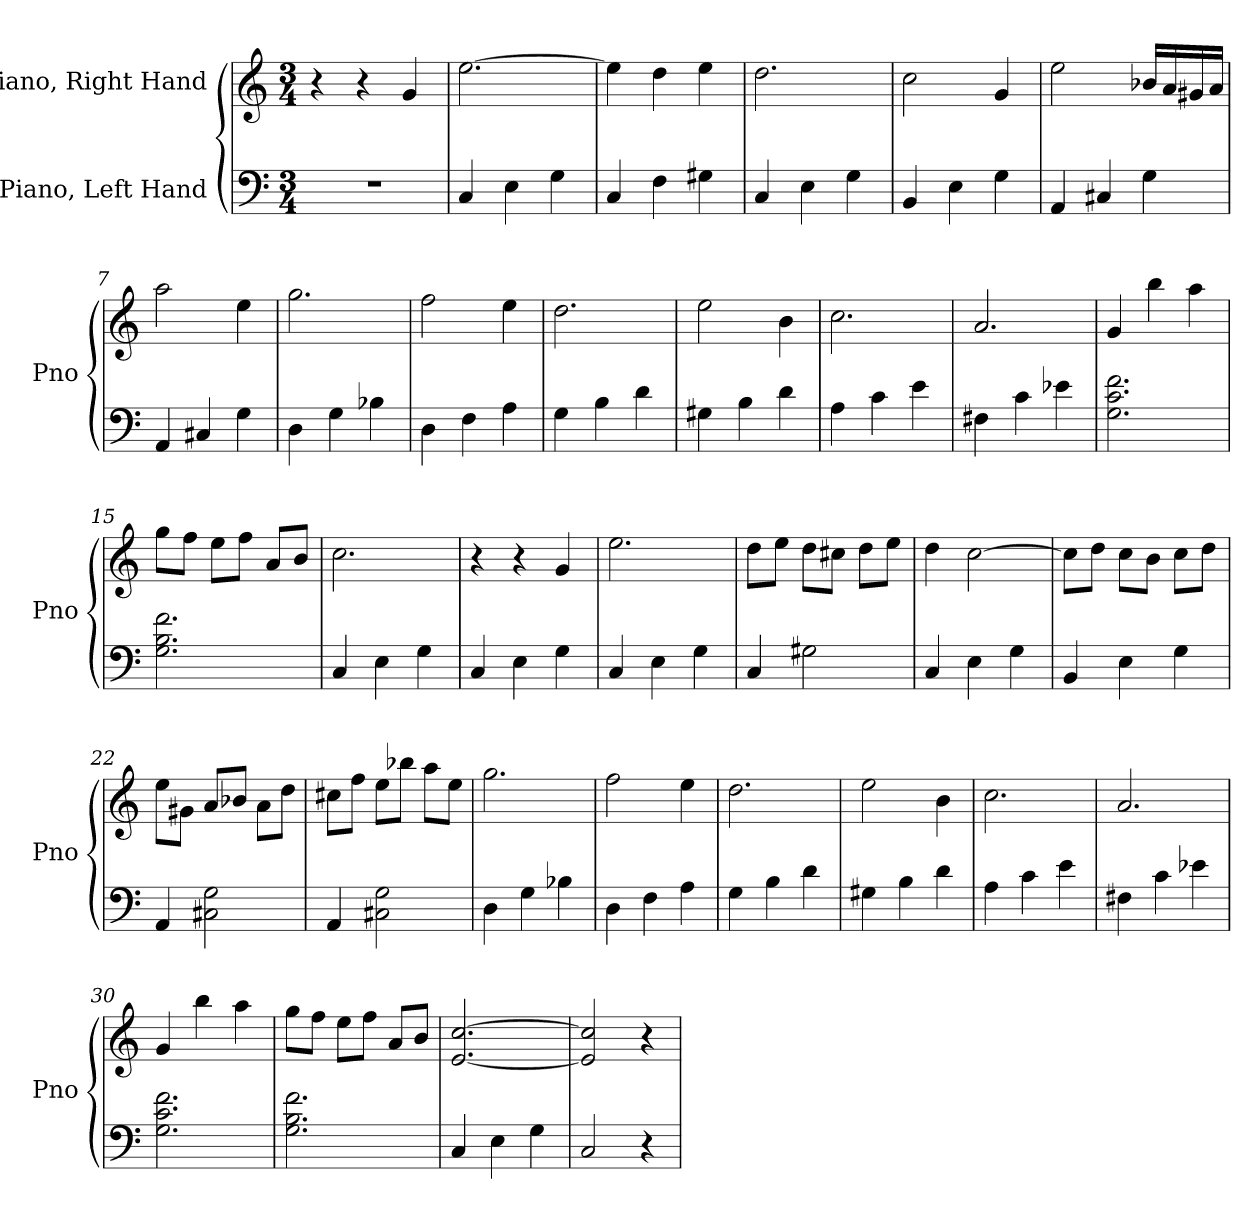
**kern	**kern
*part2	*part1
*staff2	*staff1
*I"Piano, Left Hand	*I"Piano, Right Hand
*I'Pno	*I'Pno
*clefF4	*clefG2
*k[]	*k[]
*M3/4	*M3/4
=1	=1
2.r	4r
.	4r
.	4g/
=2	=2
4C/	[2.ee\
4E\	.
4G\	.
=3	=3
4C/	4ee\]
4F\	4dd\
4G#X\	4ee\
=4	=4
4C/	2.dd\
4E\	.
4G\	.
=5	=5
4BB/	2cc\
4E\	.
4G\	4g/
=6	=6
4AA/	2ee\
4C#X/	.
4G\	16b-X/LL
.	16a/
.	16g#X/
.	16a/JJ
=7	=7
4AA/	2aa\
4C#X/	.
4G\	4ee\
=8	=8
4D\	2.gg\
4G\	.
4B-X\	.
=9	=9
4D\	2ff\
4F\	.
4A\	4ee\
!!LO:LB:g=z
=10	=10
4G\	2.dd\
4B\	.
4d\	.
=11	=11
4G#X\	2ee\
4B\	.
4d\	4b\
=12	=12
4A\	2.cc\
4c\	.
4e\	.
=13	=13
4F#X\	2.a/
4c\	.
4e-X\	.
=14	=14
2.G\ 2.c\ 2.f\	4g/
.	4bb\
.	4aa\
=15	=15
2.G\ 2.B\ 2.f\	8gg\L
.	8ff\J
.	8ee\L
.	8ff\J
.	8a/L
.	8b/J
=16	=16
4C/	2.cc\
4E\	.
4G\	.
=17	=17
4C/	4r
4E\	4r
4G\	4g/
=18	=18
4C/	2.ee\
4E\	.
4G\	.
!!LO:LB:g=z
=19	=19
4C/	8dd\L
.	8ee\J
2G#X\	8dd\L
.	8cc#X\J
.	8dd\L
.	8ee\J
=20	=20
4C/	4dd\
4E\	[2cc\
4G\	.
=21	=21
4BB/	8cc\L]
.	8dd\J
4E\	8cc\L
.	8b\J
4G\	8cc\L
.	8dd\J
=22	=22
4AA/	8ee\L
.	8g#X\J
2C#X\ 2G\	8a/L
.	8b-X/J
.	8a\L
.	8dd\J
=23	=23
4AA/	8cc#X\L
.	8ff\J
2C#X\ 2G\	8ee\L
.	8bb-X\J
.	8aa\L
.	8ee\J
=24	=24
4D\	2.gg\
4G\	.
4B-X\	.
=25	=25
4D\	2ff\
4F\	.
4A\	4ee\
!!LO:LB:g=z
=26	=26
4G\	2.dd\
4B\	.
4d\	.
=27	=27
4G#X\	2ee\
4B\	.
4d\	4b\
=28	=28
4A\	2.cc\
4c\	.
4e\	.
=29	=29
4F#X\	2.a/
4c\	.
4e-X\	.
=30	=30
2.G\ 2.c\ 2.f\	4g/
.	4bb\
.	4aa\
=31	=31
2.G\ 2.B\ 2.f\	8gg\L
.	8ff\J
.	8ee\L
.	8ff\J
.	8a/L
.	8b/J
=32	=32
4C/	[2.e/ [2.cc/
4E\	.
4G\	.
=33	=33
2C/	2e/] 2cc/]
4r	4r
=	=
*-	*-
